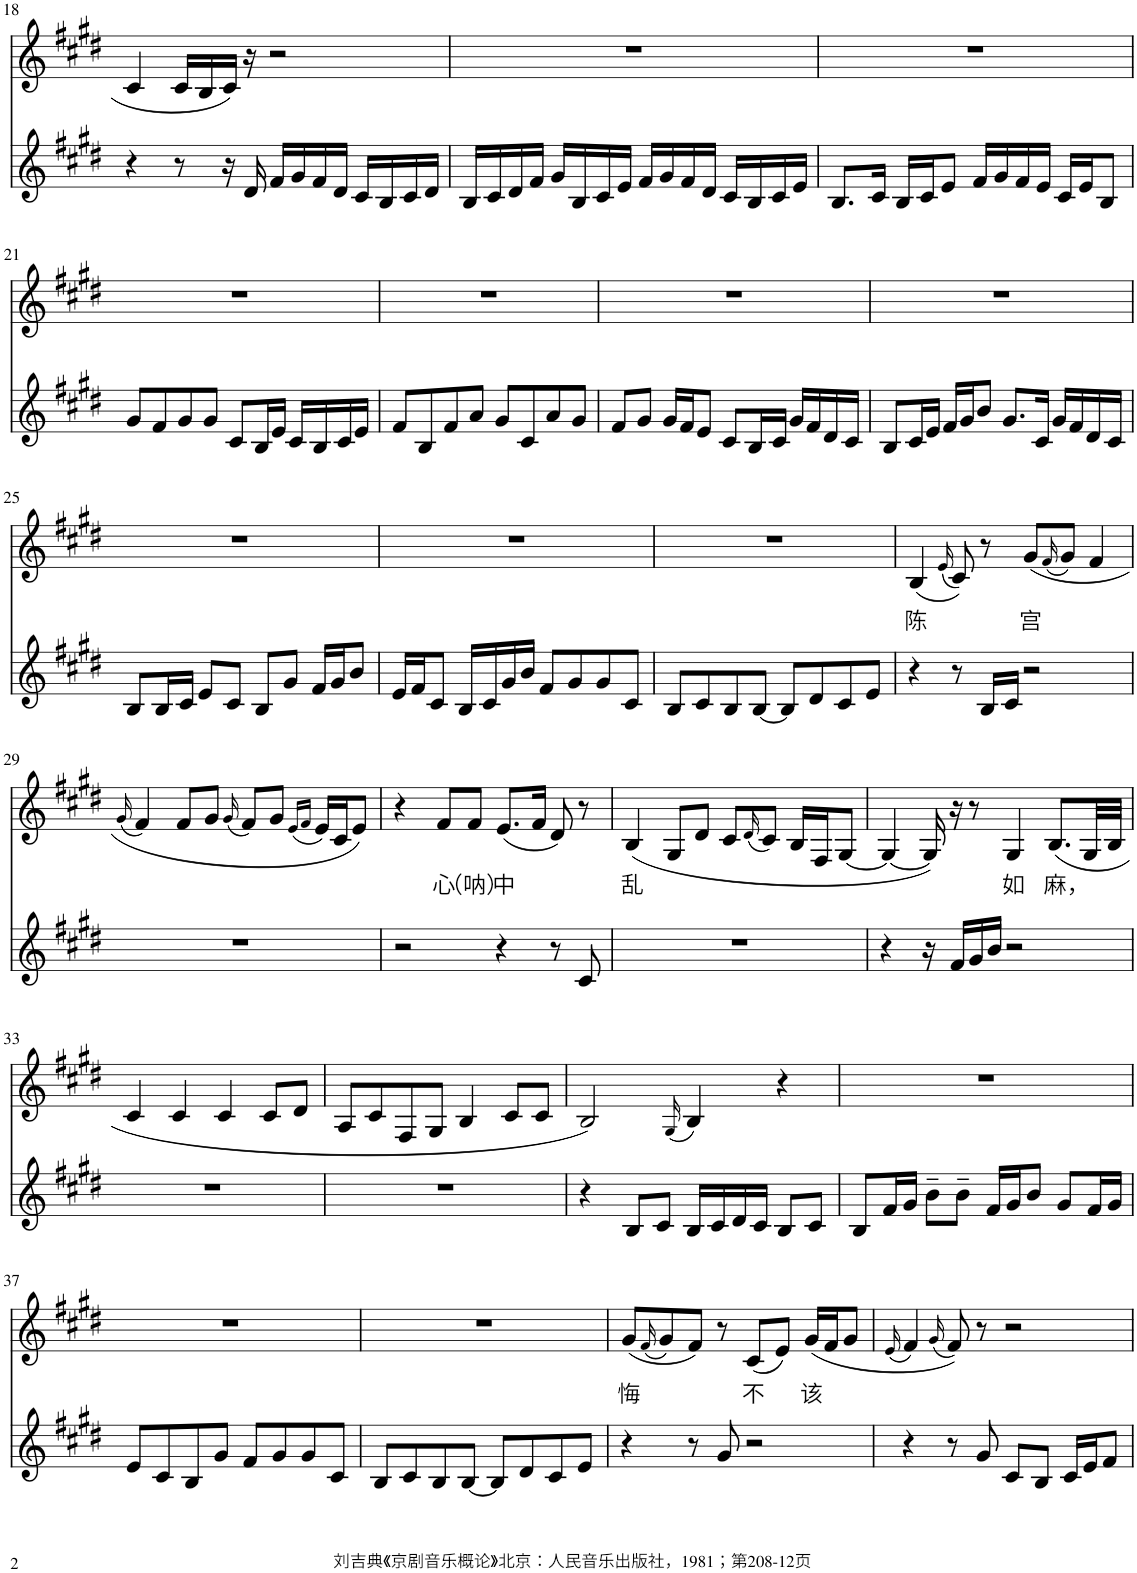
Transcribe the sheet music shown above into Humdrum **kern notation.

**kern	**kern	**text
*part2	*part1	*part1
*staff2	*staff1	*staff1
*I"Piano	*I"Piano	*
*I'Pno	*I'Pno	*
!!LO:PB:g=z
*clefG2	*clefG2	*
*k[f#c#g#d#]	*k[f#c#g#d#]	*
*M4/4	*M4/4	*
=18	=18	=18
4r	4c#/	.
8r	16c#/LL	.
.	16B/	.
16r	16c#/JJ	.
16d#/	16r	.
16f#/LL	2r	.
16g#/	.	.
16f#/	.	.
16d#/JJ	.	.
16c#/LL	.	.
16B/	.	.
16c#/	.	.
16d#/JJ	.	.
=19	=19	=19
16B/LL	1r	.
16c#/	.	.
16d#/	.	.
16f#/JJ	.	.
16g#/LL	.	.
16B/	.	.
16c#/	.	.
16e/JJ	.	.
16f#/LL	.	.
16g#/	.	.
16f#/	.	.
16d#/JJ	.	.
16c#/LL	.	.
16B/	.	.
16c#/	.	.
16e/JJ	.	.
=20	=20	=20
8.B/L	1r	.
16c#/Jk	.	.
16B/LL	.	.
16c#/J	.	.
8e/J	.	.
16f#/LL	.	.
16g#/	.	.
16f#/	.	.
16e/JJ	.	.
16c#/LL	.	.
16e/J	.	.
8B/J	.	.
!!LO:LB:g=z
=21	=21	=21
8g#/L	1r	.
8f#/	.	.
8g#/	.	.
8g#/J	.	.
8c#/L	.	.
16B/L	.	.
16e/JJ	.	.
16c#/LL	.	.
16B/	.	.
16c#/	.	.
16e/JJ	.	.
=22	=22	=22
8f#/L	1r	.
8B/	.	.
8f#/	.	.
8a/J	.	.
8g#/L	.	.
8c#/	.	.
8a/	.	.
8g#/J	.	.
=23	=23	=23
8f#/L	1r	.
8g#/J	.	.
16g#/LL	.	.
16f#/J	.	.
8e/J	.	.
8c#/L	.	.
16B/L	.	.
16c#/JJ	.	.
16g#/LL	.	.
16f#/	.	.
16d#/	.	.
16c#/JJ	.	.
=24	=24	=24
8B/L	1r	.
16c#/L	.	.
16e/JJ	.	.
16f#/LL	.	.
16g#/J	.	.
8b/J	.	.
8.g#/L	.	.
16c#/Jk	.	.
16g#/LL	.	.
16f#/	.	.
16d#/	.	.
16c#/JJ	.	.
!!LO:LB:g=z
=25	=25	=25
8B/L	1r	.
16B/L	.	.
16c#/JJ	.	.
8e/L	.	.
8c#/J	.	.
8B/L	.	.
8g#/J	.	.
16f#/LL	.	.
16g#/J	.	.
8b/J	.	.
=26	=26	=26
16e/LL	1r	.
16f#/J	.	.
8c#/J	.	.
16B/LL	.	.
16c#/	.	.
16g#/	.	.
16b/JJ	.	.
8f#/L	.	.
8g#/	.	.
8g#/	.	.
8c#/J	.	.
=27	=27	=27
8B/L	1r	.
8c#/	.	.
8B/	.	.
[8B/J	.	.
8B/L]	.	.
8d#/	.	.
8c#/	.	.
8e/J	.	.
=28	=28	=28
!	!	!LO:LY:b
4r	(4B/	陈
.	(16qe/	.
8r	8c#/))	.
16B/LL	8r	.
16c#/JJ	.	.
!	!	!LO:LY:b
2r	(8g#/L	宫
.	(16qf#/	.
.	8g#/J)	.
.	4f#/	.
!!LO:LB:g=z
=29	=29	=29
.	(16qg#/	.
1r	4f#/)	.
.	8f#/L	.
.	8g#/J	.
.	(16qg#/	.
.	8f#/L)	.
.	8g#/J	.
.	(16qe/LL	.
.	16qf#/JJ	.
.	16e/LL)	.
.	16c#/J	.
.	8e/J)	.
=30	=30	=30
2r	4r	.
!	!	!LO:LY:b
.	8f#/L	心
!	!	!LO:LY:b
.	8f#/J	（呐）
!	!	!LO:LY:b
4r	(8.e/L	中
.	16f#/Jk	.
8r	8d#/)	.
8c#/	8r	.
=31	=31	=31
!	!	!LO:LY:b
1r	(4B/	乱
.	8G#/L	.
.	8d#/J	.
.	8c#/L	.
.	(16qd#/	.
.	8c#/J)	.
.	16B/LL	.
.	16F#/J	.
.	[8G#/J	.
=32	=32	=32
4r	4G#/_	.
16r	16G#/])	.
16f#/LL	16r	.
16g#/	8r	.
16b/JJ	.	.
!	!	!LO:LY:b
2r	4G#/	如
!	!	!LO:LY:b
.	(8.B/L	麻，
.	32G#/LL	.
.	32B/JJJ	.
!!LO:LB:g=z
=33	=33	=33
1r	4c#/	.
.	4c#/	.
.	4c#/	.
.	8c#/L	.
.	8d#/J	.
=34	=34	=34
1r	8A/L	.
.	8c#/	.
.	8F#/	.
.	8G#/J	.
.	4B/	.
.	8c#/L	.
.	8c#/J	.
=35	=35	=35
4r	2B/)	.
8B/L	.	.
8c#/J	.	.
.	(16qG#/	.
16B/LL	4B/)	.
16c#/	.	.
16d#/	.	.
16c#/JJ	.	.
8B/L	4r	.
8c#/J	.	.
=36	=36	=36
8B/L	1r	.
16f#/L	.	.
16g#/JJ	.	.
8b~\L	.	.
8b~\J	.	.
16f#/LL	.	.
16g#/J	.	.
8b/J	.	.
8g#/L	.	.
16f#/L	.	.
16g#/JJ	.	.
!!LO:LB:g=z
=37	=37	=37
8e/L	1r	.
8c#/	.	.
8B/	.	.
8g#/J	.	.
8f#/L	.	.
8g#/	.	.
8g#/	.	.
8c#/J	.	.
=38	=38	=38
8B/L	1r	.
8c#/	.	.
8B/	.	.
[8B/J	.	.
8B/L]	.	.
8d#/	.	.
8c#/	.	.
8e/J	.	.
=39	=39	=39
!	!	!LO:LY:b
4r	(8g#/L	悔
.	(16qf#/	.
.	8g#/)	.
8r	8f#/J)	.
8g#/	8r	.
!	!	!LO:LY:b
2r	(8c#/L	不
.	8e/J)	.
!	!	!LO:LY:b
.	(16g#/LL	该
.	16f#/J	.
.	8g#/J	.
=40	=40	=40
.	(16qe/	.
4r	4f#/)	.
.	(16qg#/	.
8r	8f#/))	.
8g#/	8r	.
8c#/L	2r	.
8B/J	.	.
16c#/LL	.	.
16e/J	.	.
8f#/J	.	.
=	=	=
*-	*-	*-
